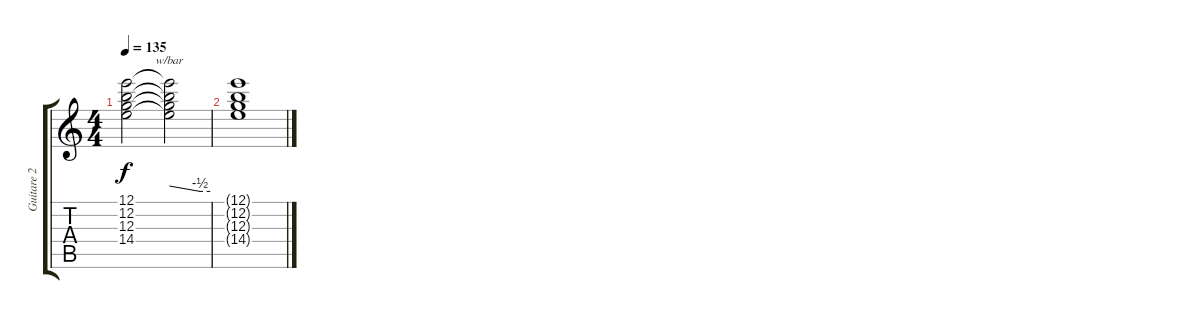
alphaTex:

\track ("Guitare 2" "Guitare 2") {instrument electricguitarclean}
\staff {score tabs}
\tuning (E4 B3 G3 D3 A2 E2) {hide}
\ts (4 4)
\tempo 135
\clef g2
\ks c
(12.1{t} 12.2{t} 12.3{t} 14.4{t}).2{dy f} (12.1{t} 12.2{t} 12.3{t} 14.4{t}).2{tbe (custom default 0 0 45 -2 60 -2)} |
(12.1{t} 12.2{t} 12.3{t} 14.4{t}).1
